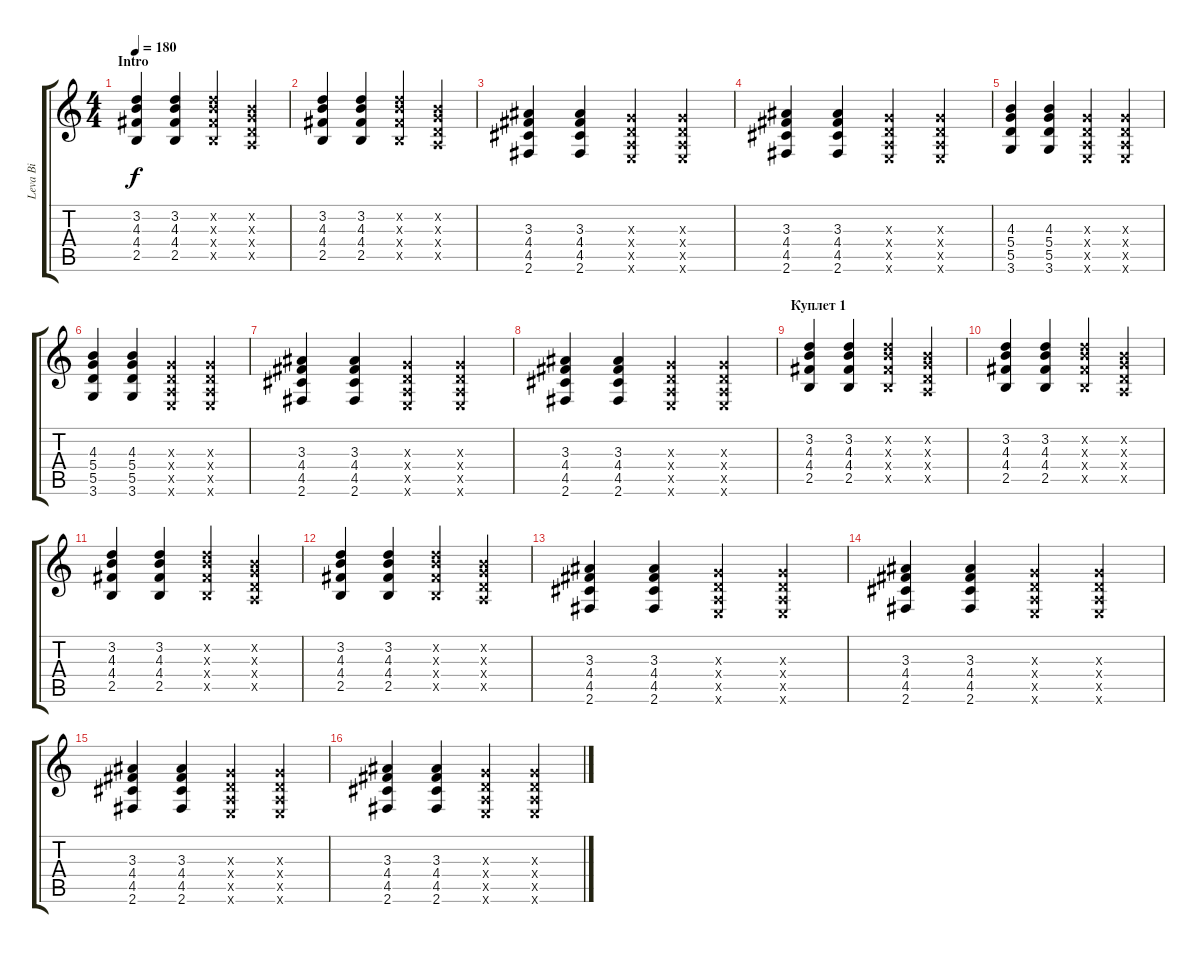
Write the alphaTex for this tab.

\track ("Leva Bi" "Leva Bi") {instrument acousticguitarnylon}
\staff {score tabs}
\tuning (E4 B3 G3 D3 A2 E2) {hide}
\ts (4 4)
\section ("" "Intro")
\tempo 180
\clef g2
\ks c
(3.2 4.3 4.4 2.5).4{dy f instrument acousticguitarnylon} (3.2 4.3 4.4 2.5).4 (3.2{x} 4.3{x} 4.4{x} 2.5{x}).4 (0.2{x} 0.3{x} 0.4{x} 0.5{x}).4 |
(3.2 4.3 4.4 2.5).4 (3.2 4.3 4.4 2.5).4 (3.2{x} 4.3{x} 4.4{x} 2.5{x}).4 (0.2{x} 0.3{x} 0.4{x} 0.5{x}).4 |
(3.3 4.4 4.5 2.6).4 (3.3 4.4 4.5 2.6).4 (0.3{x} 0.4{x} 0.5{x} 0.6{x}).4 (0.3{x} 0.4{x} 0.5{x} 0.6{x}).4 |
(3.3 4.4 4.5 2.6).4 (3.3 4.4 4.5 2.6).4 (0.3{x} 0.4{x} 0.5{x} 0.6{x}).4 (0.3{x} 0.4{x} 0.5{x} 0.6{x}).4 |
(4.3 5.4 5.5 3.6).4 (4.3 5.4 5.5 3.6).4 (0.3{x} 0.4{x} 0.5{x} 0.6{x}).4 (0.3{x} 0.4{x} 0.5{x} 0.6{x}).4 |
(4.3 5.4 5.5 3.6).4 (4.3 5.4 5.5 3.6).4 (0.3{x} 0.4{x} 0.5{x} 0.6{x}).4 (0.3{x} 0.4{x} 0.5{x} 0.6{x}).4 |
(3.3 4.4 4.5 2.6).4 (3.3 4.4 4.5 2.6).4 (0.3{x} 0.4{x} 0.5{x} 0.6{x}).4 (0.3{x} 0.4{x} 0.5{x} 0.6{x}).4 |
(3.3 4.4 4.5 2.6).4 (3.3 4.4 4.5 2.6).4 (0.3{x} 0.4{x} 0.5{x} 0.6{x}).4 (0.3{x} 0.4{x} 0.5{x} 0.6{x}).4 |
\section ("" "Куплет 1")
(3.2 4.3 4.4 2.5).4 (3.2 4.3 4.4 2.5).4 (3.2{x} 4.3{x} 4.4{x} 2.5{x}).4 (0.2{x} 0.3{x} 0.4{x} 0.5{x}).4 |
(3.2 4.3 4.4 2.5).4 (3.2 4.3 4.4 2.5).4 (3.2{x} 4.3{x} 4.4{x} 2.5{x}).4 (0.2{x} 0.3{x} 0.4{x} 0.5{x}).4 |
(3.2 4.3 4.4 2.5).4 (3.2 4.3 4.4 2.5).4 (3.2{x} 4.3{x} 4.4{x} 2.5{x}).4 (0.2{x} 0.3{x} 0.4{x} 0.5{x}).4 |
(3.2 4.3 4.4 2.5).4 (3.2 4.3 4.4 2.5).4 (3.2{x} 4.3{x} 4.4{x} 2.5{x}).4 (0.2{x} 0.3{x} 0.4{x} 0.5{x}).4 |
(3.3 4.4 4.5 2.6).4 (3.3 4.4 4.5 2.6).4 (0.3{x} 0.4{x} 0.5{x} 0.6{x}).4 (0.3{x} 0.4{x} 0.5{x} 0.6{x}).4 |
(3.3 4.4 4.5 2.6).4 (3.3 4.4 4.5 2.6).4 (0.3{x} 0.4{x} 0.5{x} 0.6{x}).4 (0.3{x} 0.4{x} 0.5{x} 0.6{x}).4 |
(3.3 4.4 4.5 2.6).4 (3.3 4.4 4.5 2.6).4 (0.3{x} 0.4{x} 0.5{x} 0.6{x}).4 (0.3{x} 0.4{x} 0.5{x} 0.6{x}).4 |
(3.3 4.4 4.5 2.6).4 (3.3 4.4 4.5 2.6).4 (0.3{x} 0.4{x} 0.5{x} 0.6{x}).4 (0.3{x} 0.4{x} 0.5{x} 0.6{x}).4
